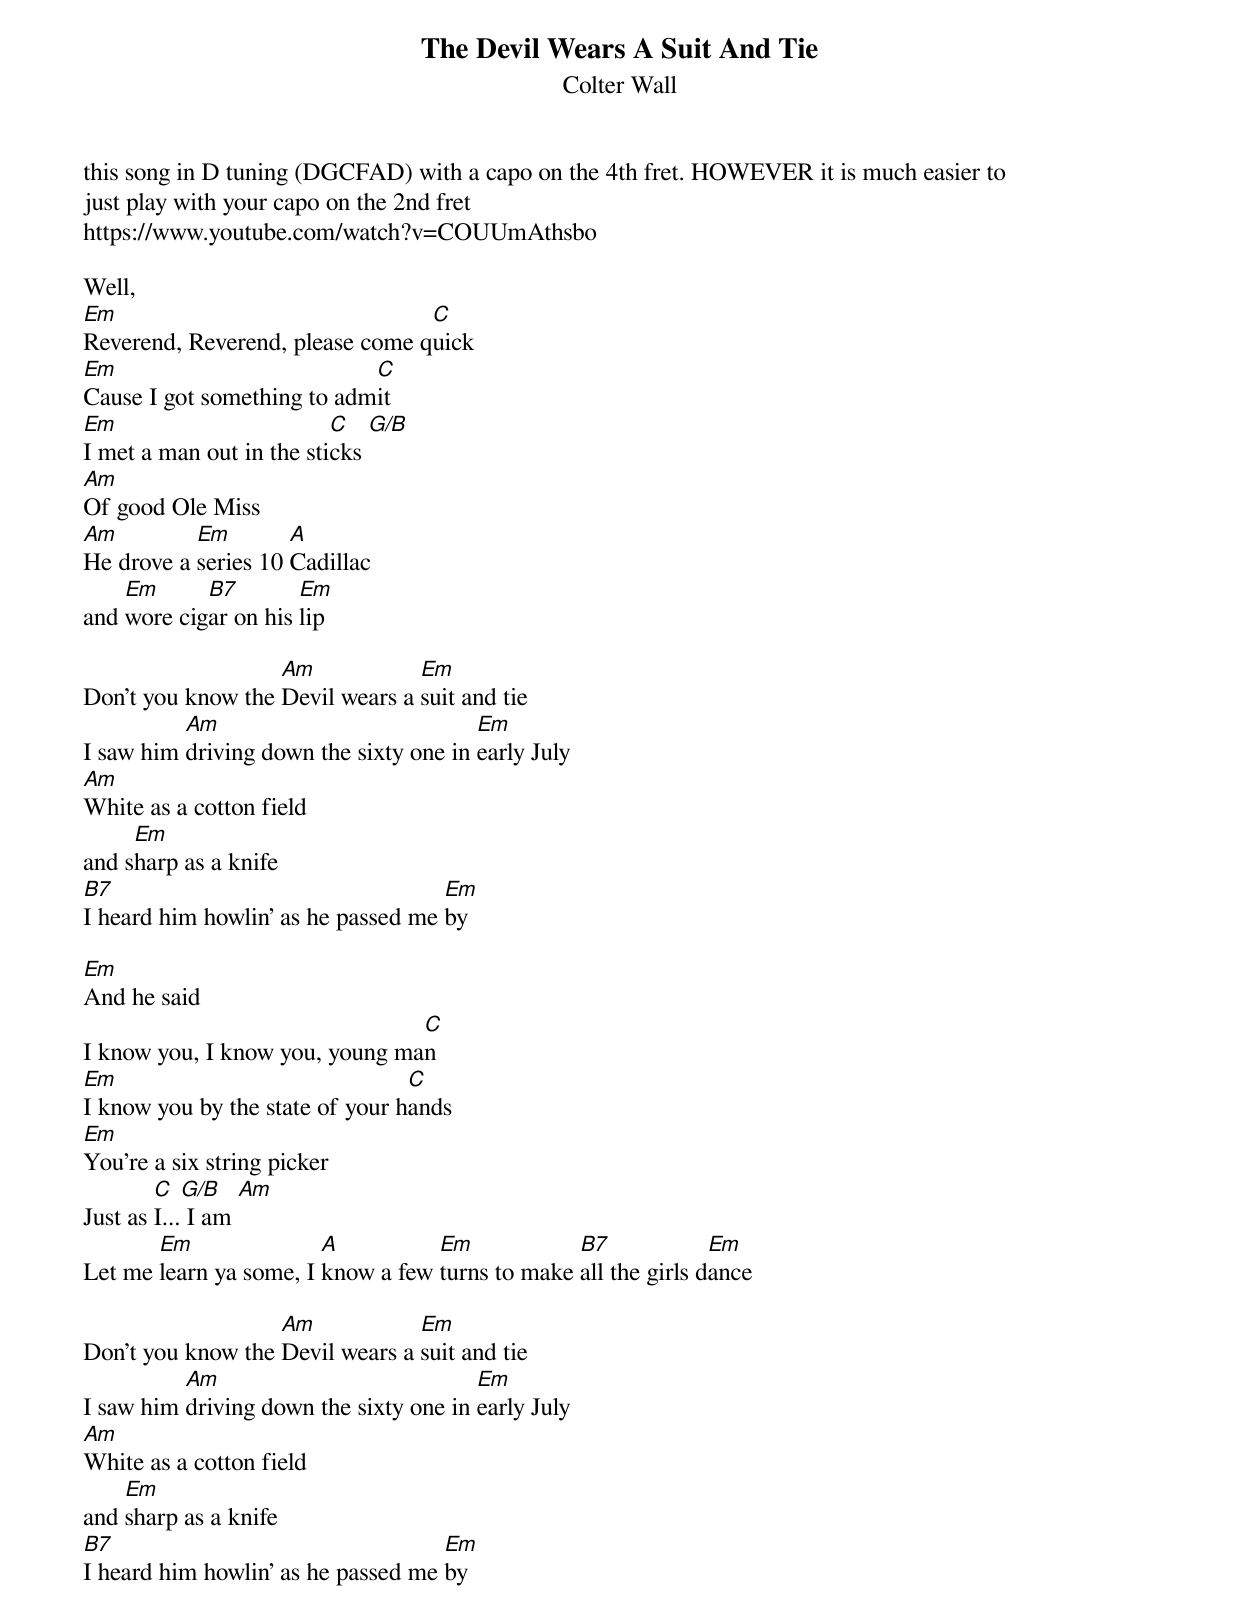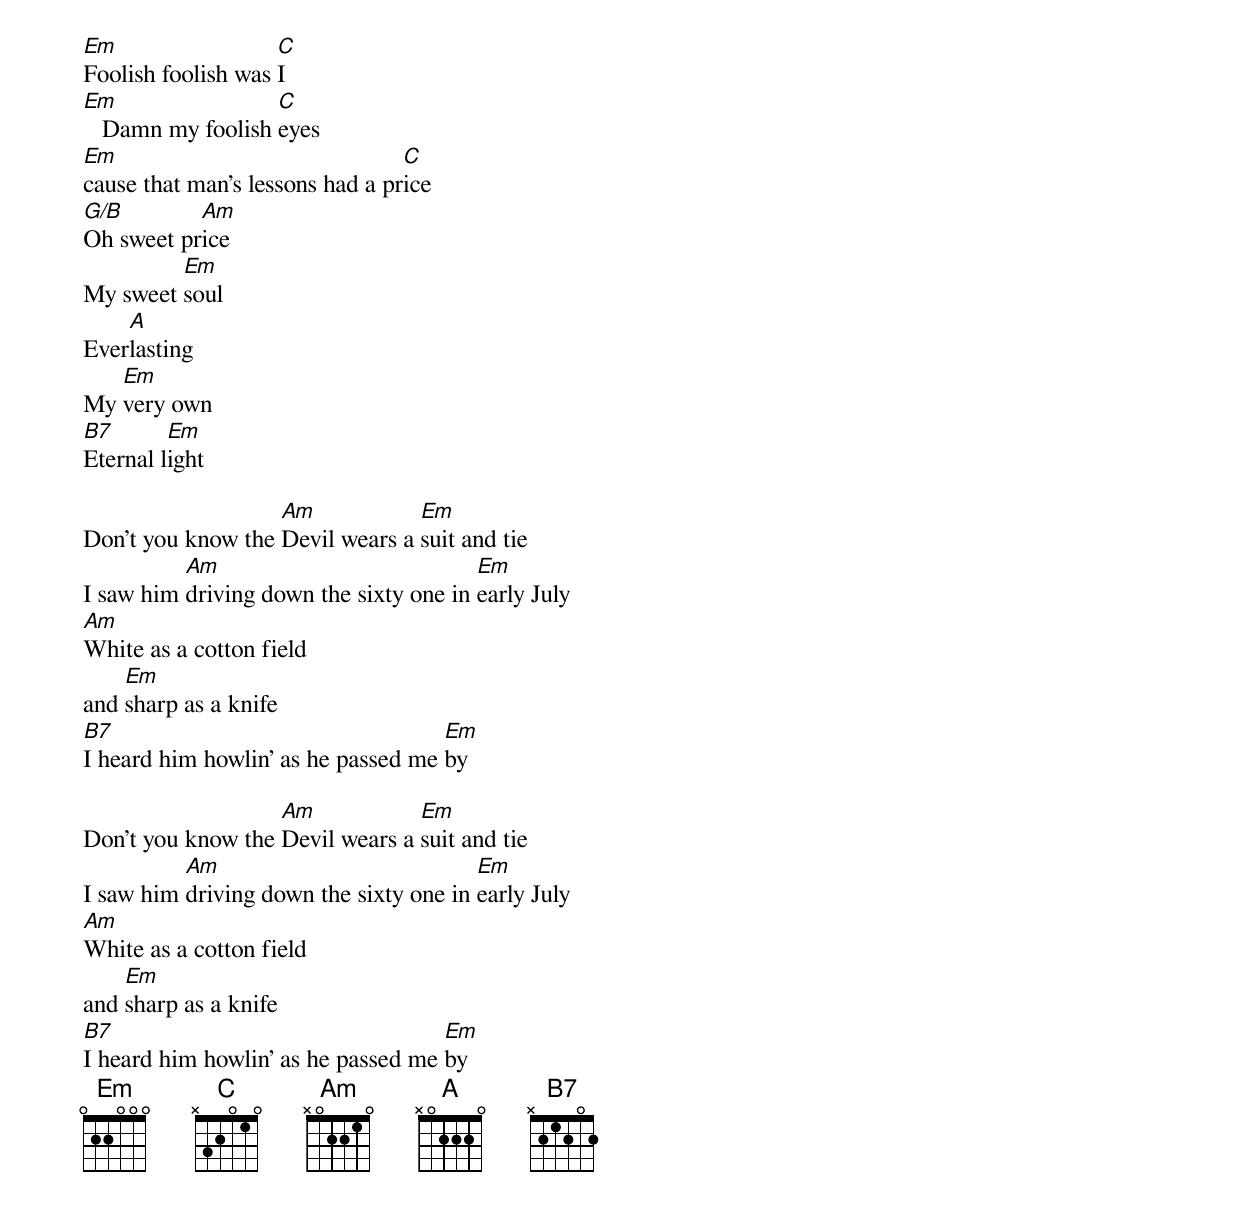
{title: The Devil Wears A Suit And Tie}
{subtitle: Colter Wall }


this song in D tuning (DGCFAD) with a capo on the 4th fret. HOWEVER it is much easier to
just play with your capo on the 2nd fret
https://www.youtube.com/watch?v=COUUmAthsbo

Well,
[Em]Reverend, Reverend, please come q[C]uick
[Em]Cause I got something to adm[C]it
[Em]I met a man out in the sti[C]cks [G/B]
[Am]Of good Ole Miss
[Am]He drove a [Em]series 10 [A]Cadillac
and [Em]wore cig[B7]ar on his [Em]lip

Don't you know the [Am]Devil wears a [Em]suit and tie
I saw him [Am]driving down the sixty one in [Em]early July
[Am]White as a cotton field
and s[Em]harp as a knife
[B7]I heard him howlin' as he passed me [Em]by

[Em]And he said
I know you, I know you, young ma[C]n
[Em]I know you by the state of your h[C]ands
[Em]You're a six string picker
Just as [C]I...[G/B] I am [Am]
Let me [Em]learn ya some, I [A]know a few [Em]turns to make [B7]all the girls d[Em]ance

Don't you know the [Am]Devil wears a [Em]suit and tie
I saw him [Am]driving down the sixty one in [Em]early July
[Am]White as a cotton field
and [Em]sharp as a knife
[B7]I heard him howlin' as he passed me [Em]by

[Em]Foolish foolish was [C]I
[Em]   Damn my foolish [C]eyes
[Em]cause that man's lessons had a pr[C]ice
[G/B]Oh sweet pr[Am]ice
My sweet [Em]soul
Ever[A]lasting
My [Em]very own
[B7]Eternal l[Em]ight

Don't you know the [Am]Devil wears a [Em]suit and tie
I saw him [Am]driving down the sixty one in [Em]early July
[Am]White as a cotton field
and [Em]sharp as a knife
[B7]I heard him howlin' as he passed me [Em]by

Don't you know the [Am]Devil wears a [Em]suit and tie
I saw him [Am]driving down the sixty one in [Em]early July
[Am]White as a cotton field
and [Em]sharp as a knife
[B7]I heard him howlin' as he passed me [Em]by
